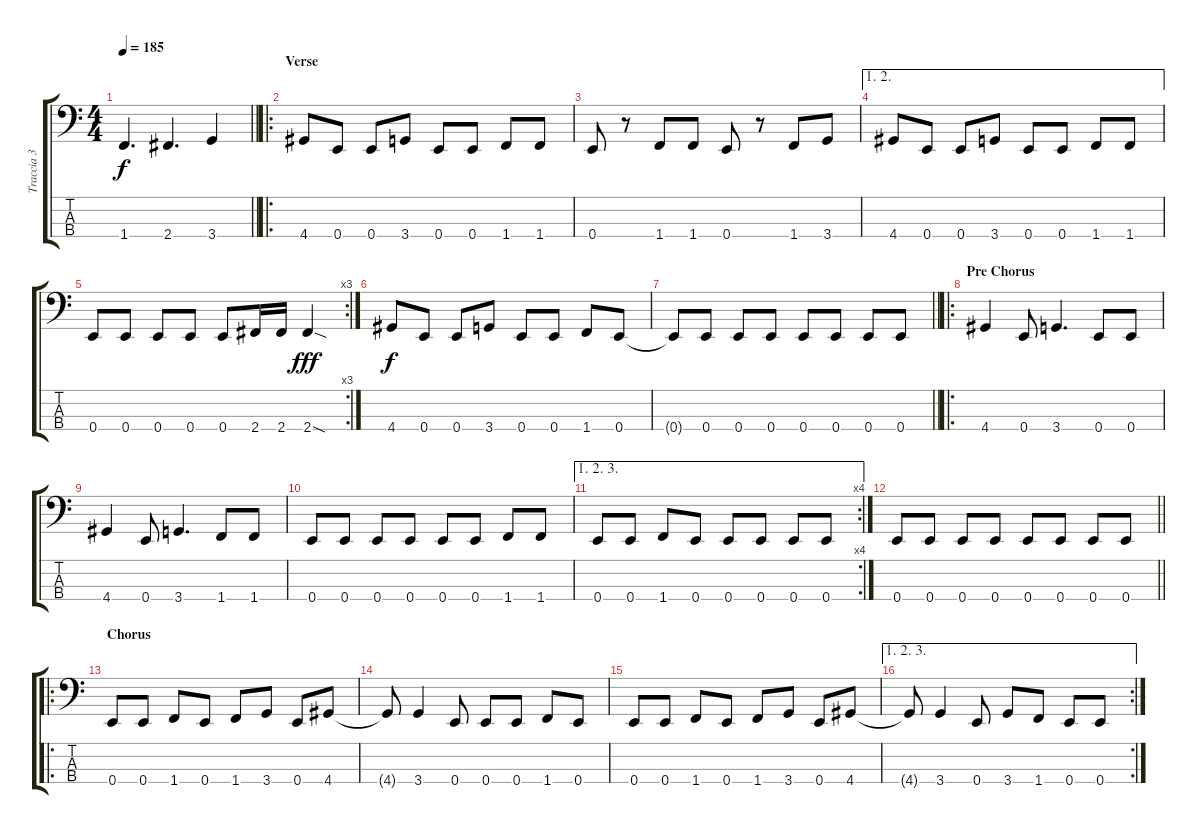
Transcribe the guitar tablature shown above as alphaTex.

\track ("Traccia 3" "Traccia 3") {instrument electricbassfinger}
\staff {score tabs}
\tuning (G2 D2 A1 E1) {hide}
\ts (4 4)
\tempo 185
\clef f4
\barLineRight lightlight
\ks c
1.4.4{d dy f} 2.4.4{d} 3.4.4 |
\ro
\section ("" "Verse")
4.4.8 0.4.8 0.4.8 3.4.8 0.4.8 0.4.8 1.4.8 1.4.8 |
0.4.8 r.8 1.4.8 1.4.8 0.4.8 r.8 1.4.8 3.4.8 |
\ae (1 2)
4.4.8 0.4.8 0.4.8 3.4.8 0.4.8 0.4.8 1.4.8 1.4.8 |
\rc 3
0.4.8 0.4.8 0.4.8 0.4.8 0.4.8 2.4.16 2.4.16 2.4{sod}.4{dy fff} |
4.4.8{dy f} 0.4.8 0.4.8 3.4.8 0.4.8 0.4.8 1.4.8 0.4.8 |
\barLineRight lightlight
0.4{t}.8 0.4.8 0.4.8 0.4.8 0.4.8 0.4.8 0.4.8 0.4.8 |
\ro
\section ("" "Pre Chorus")
4.4.4 0.4.8 3.4.4{d} 0.4.8 0.4.8 |
4.4.4 0.4.8 3.4.4{d} 1.4.8 1.4.8 |
0.4.8 0.4.8 0.4.8 0.4.8 0.4.8 0.4.8 1.4.8 1.4.8 |
\ae (1 2 3)
\rc 4
0.4.8 0.4.8 1.4.8 0.4.8 0.4.8 0.4.8 0.4.8 0.4.8 |
\barLineRight lightlight
0.4.8 0.4.8 0.4.8 0.4.8 0.4.8 0.4.8 0.4.8 0.4.8 |
\ro
\section ("" "Chorus")
0.4.8 0.4.8 1.4.8 0.4.8 1.4.8 3.4.8 0.4.8 4.4.8 |
4.4{t}.8 3.4.4 0.4.8 0.4.8 0.4.8 1.4.8 0.4.8 |
0.4.8 0.4.8 1.4.8 0.4.8 1.4.8 3.4.8 0.4.8 4.4.8 |
\ae (1 2 3)
\rc 2
4.4{t}.8 3.4.4 0.4.8 3.4.8 1.4.8 0.4.8 0.4.8
